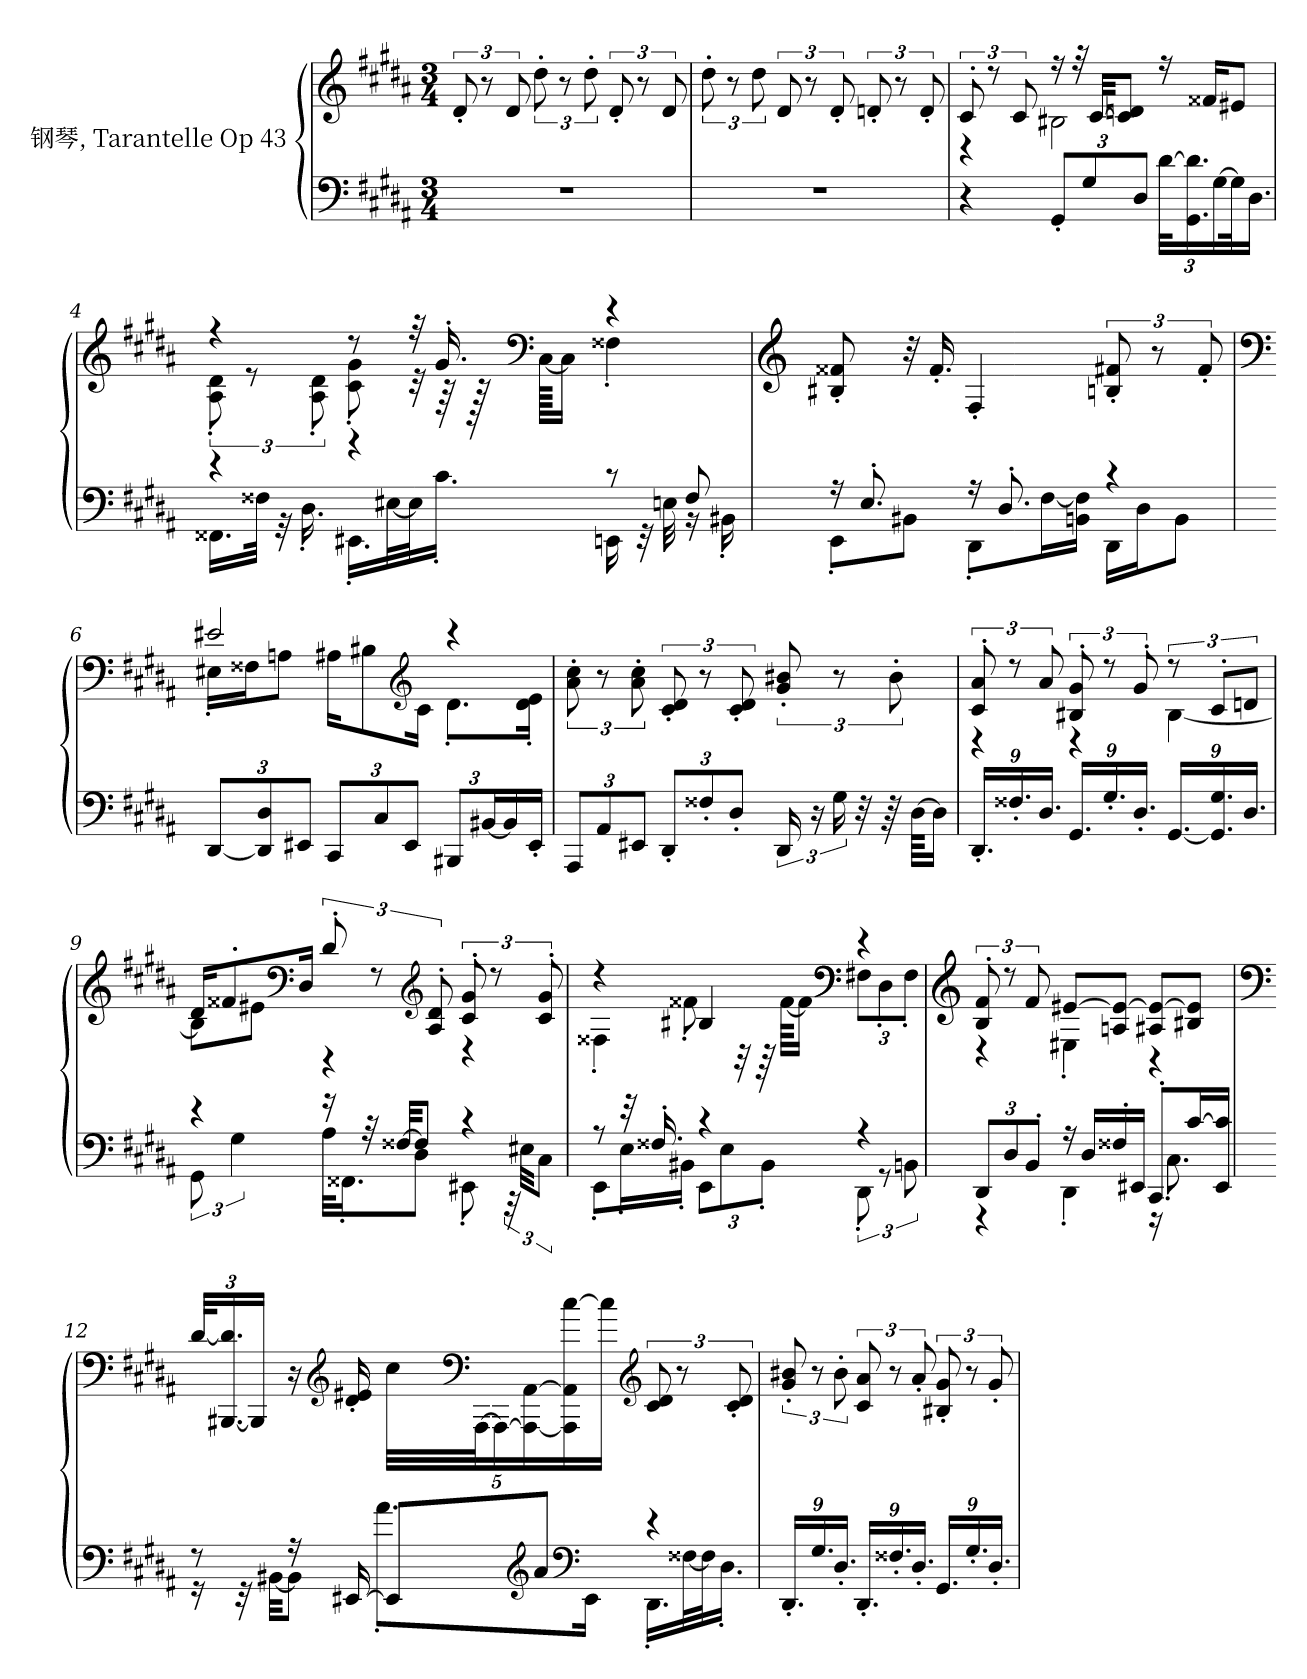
**kern	**kern
*part1	*part1
*staff2	*staff1
*I"钢琴, Tarantelle Op 43	*
*clefF4	*clefG2
*k[f#c#g#d#a#]	*k[f#c#g#d#a#]
*M3/4	*M3/4
*MM149	*MM149
=1	=1
2.r	12d#'/
.	12r
.	12d#/
.	12dd#'\
.	12r
.	12dd#'\
.	12d#'/
.	12r
.	12d#/
=2	=2
2.r	12dd#'\
.	12r
.	12dd#\
.	12d#/
.	12r
.	12d#'/
.	12dn'/
.	12r
.	12d'/
=3	=3
*	*^
4r	12c#'/	4r
.	12r	.
.	12c#/	.
*Xbrackettup	*	*
12GG#'/L	16r	2B#X\
.	32r	.
12G#/	.	.
.	[32c#/KKL	.
.	8c#/] 8dn/J	.
12D#/J	.	.
[48d#\KLL	16r	.
24.GG#\ 24.d#\]	.	.
.	16f##X/KL	.
[24G#\	.	.
32G#\K]	8e#X/J	.
16.D#\JJ	.	.
!!LO:LB:g=z	!!
=4	=4	=4
*^	*	*
4r	16.FF##X\LL	4r	12A#\' 12d#\'
.	.	.	12r
.	32F##X\JJk	.	.
.	32r	.	.
.	16.D#'\	.	.
.	.	.	12A#\' 12d#\'
4r	16.EE#X'\LL	8r	8c#\' 8g#\'
.	[32E#X\L	.	.
.	32E#\J]	32r	32r
.	16.c#'\JJ	16.g#'/	64r
.	.	.	128r
*	*	*clefF4	*
.	.	.	[128C#\KKKLL
.	.	.	16C#\JJ]
8r	16EEn\	4r	4F##X'\
.	32r	.	.
.	32En\	.	.
8F##/	16r	.	.
.	16BB#X'\	.	.
*	*	*v	*v
!!LO:LB:g=z
=5	=5	=5
*	*	*clefG2
16r	8EE'\L	8B#X/' 8f##X/'
8.E'/	.	.
.	8BB#X\J	32r
.	.	16.f##'/
16r	8DD#'\L	4F#'/
8.D#'/	.	.
.	[16F#\L	.
.	16BBn\ 16F#\]JJ	.
4r	16DD#\LL	12Bn/' 12f#X/'
.	16D#\J	.
.	.	12r
.	8BB\J	.
.	.	12f#'/
*v	*v	*
=6	=6
*	*clefF4
*	*^
[12DD#/L	2e#X/	16E#X'\LL
.	.	16F##X\J
12DD#/] 12D#/	.	.
.	.	8An\J
12EE#X/J	.	.
12CC#/L	.	16A#X\KL
.	.	8B#X\
12C#/	.	.
12EE#/J	.	.
*	*clefG2	*
.	.	16c#\Jk
12BBB#X/L	4r	8.d#'\L
[24BB#X/L	.	.
16BB#/]	.	.
16EE#'/JJ	.	16d#\' 16e#\'Jk
*	*v	*v
!!LO:LB:g=z
=7	=7
12AAA#/L	12a#\' 12cc#\'
12AA#/	12r
12EE#X/J	12a#\' 12cc#\'
12DD#'/L	12c#/' 12d#/'
12F##X'/	12r
12D#'/J	12c#/' 12d#/'
*brackettup	*
24DD#/	12g#/' 12b#X/'
24r	.
24G#\	12r
32r	.
64r	.
.	12b#'\
[64D#\KKLL	.
16D#\JJ]	.
=8	=8
*Xbrackettup	*
*	*^
18.DD#'/LL	12c#/' 12a#/'	4r
18.F##X'/	12r	.
18.D#/JJ	12a#/	.
18.GG#/LL	12B#X/' 12g#/'	4r
18.G#'/	12r	.
18.D#'/JJ	12g#'/	.
[18.GG#/LL	12r	[4B#\
18.GG#/] 18.G#/	12c#'/L	.
18.D#/JJ	12dn/J	.
!!LO:LB:g=z	!!
=9	=9	=9
*^	*	*
*	*brackettup	*	*
4r	12GG#\	16d#/KL	8B#\L]
.	.	8f##X'/	.
.	6G#\	.	.
.	.	.	8e#X\J
*	*	*clefF4	*
.	.	16D#/Jk	.
16r	32A#\KLL	12d#'/	4r
.	16.FF##X'\J	.	.
32r	.	.	.
.	.	12r	.
[32F##X/KKL	.	.	.
8F##/J]	8D#\J	.	.
*	*	*clefG2	*
.	.	12A#/' 12d#/'	.
4r	8EE#X'\	12c#/' 12g#/'	4r
.	.	12r	.
.	48r	.	.
.	48E#X\KKL	.	.
.	12C#\J	12c#/' 12g#/'	.
!!LO:LB:g=z	!!
=10	=10	=10	=10
8r	8EE'\L	4r	4F##X'\
32r	16E'\L	.	.
16.F##X'/	.	.	.
.	16BB#X'\JJ	.	.
*	*Xbrackettup	*	*
4r	12EE\L	4B#X/	8f##X'\
.	12E\	.	.
.	.	.	32r
.	.	.	64r
.	12BB#'\J	.	.
.	.	.	[64f##\KKLL
.	.	.	16f##\JJ]
*	*	*clefF4	*
*	*brackettup	*	*Xbrackettup
4r	12DD#'\	4r	12F#X\L
.	12r	.	12D#'\
.	12BBn\	.	12F#'\J
=11	=11	=11	=11
*	*	*clefG2	*
*Xbrackettup	*	*brackettup	*
12DD#/L	4r	12B/' 12f#/'	4r
12D#/	.	12r	.
12BB'/J	.	12f#/	.
16r	4DD#'\	[8e#X/L	4E#X'\
16D#/LL	.	.	.
16F##X'/	.	8An/ 8e#/_J	.
16EE#X/JJ	.	.	.
8CC#'/L	16r	8A#X/ 8e#/_L	4r
.	8.C#'\	.	.
[16c#/L	.	8B#X/ 8e#/]J	.
16EE#/ 16c#/]JJ	.	.	.
*	*	*v	*v
!!LO:PB:g=z
=12	=12	=12
*	*	*clefF4
*	*	*Xbrackettup
8r	16r	[48d#/KLL
.	.	[24.BBB#X/ 24.d#/]
.	32r	.
.	.	24BBB#/JJ]
.	[32BB#X\KKL	.
16r	8BB#\J]	16r
*	*	*clefG2
[16EE#X/	.	16d#/' 16e#X/'
8EE#/L]	8.a#'\L	40cc#\LLL
*	*	*clefF4
.	.	[40AAA#\J
.	.	20AAA#\_
.	.	20AAA#\_ [20AA#\
*clefG2	*	*
8a#/J	.	.
.	.	20AAA#\] 20AA#\] [20cc#\
*clefF4	*	*
.	16EE#\Jk	.
.	.	20cc#\JJ]
*	*	*clefG2
*	*	*brackettup
4r	16.DD#'\LL	12c#/ 12d#/
.	.	12r
.	[32F##X\L	.
.	32F##\J]	.
.	16.D#'\JJ	.
.	.	12c#/' 12d#/'
*v	*v	*
!!LO:LB:g=z
=13	=13
18.DD#'/LL	12g#/' 12b#X/'
18.G#/	12r
18.D#'/JJ	12b#'\
18.DD#'/LL	12c#/ 12a#/
18.F##X'/	12r
18.D#'/JJ	12a#'/
18.GG#/LL	12B#X/' 12g#/'
18.G#'/	12r
18.D#'/JJ	12g#'/
=	=
*-	*-
